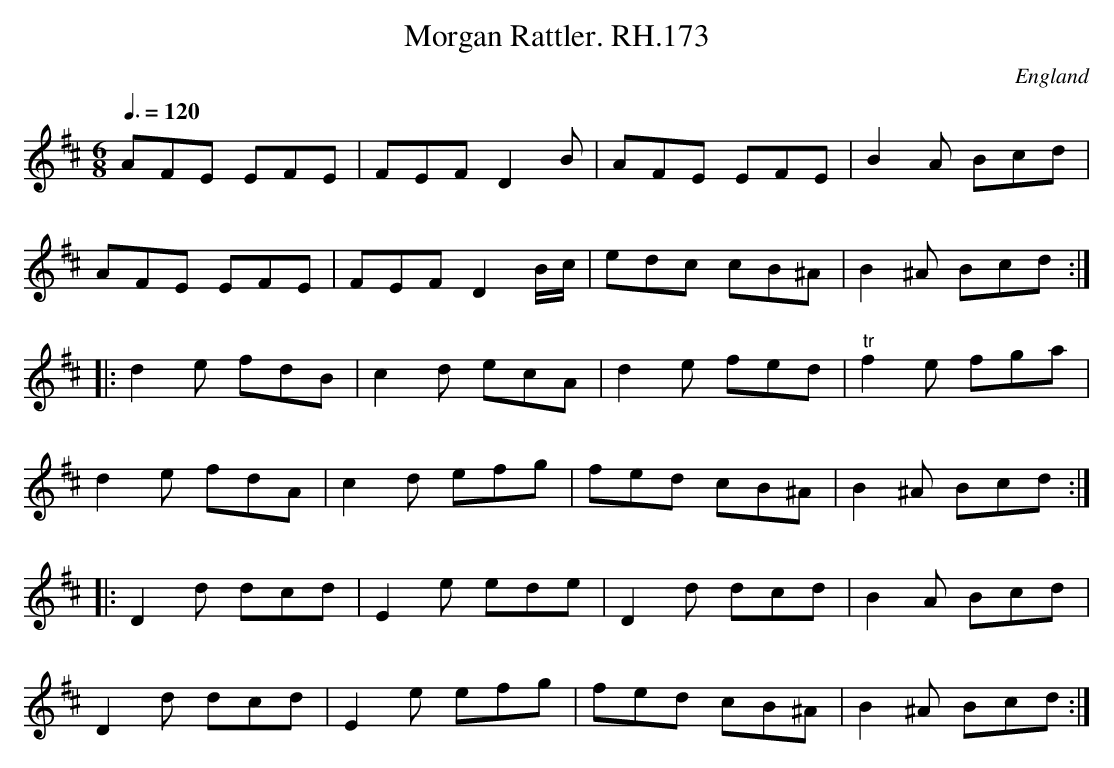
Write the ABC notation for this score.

X:1
T:Morgan Rattler. RH.173
L:1/8
M:6/8
O:England
Q:3/8=120
K:D
AFE EFE|FEF D2B|AFE EFE|B2A Bcd|!
AFE EFE|FEF D2B/c/|edc cB^A|B2^A Bcd:|!
|:d2e fdB|c2d ecA|d2e fed|"tr"f2e fga|!
d2e fdA|c2d efg|fed cB^A|B2^A Bcd:|!
|:D2d dcd|E2e ede|D2d dcd|B2A Bcd|!
D2d dcd|E2e efg|fed cB^A|B2^A Bcd:|
